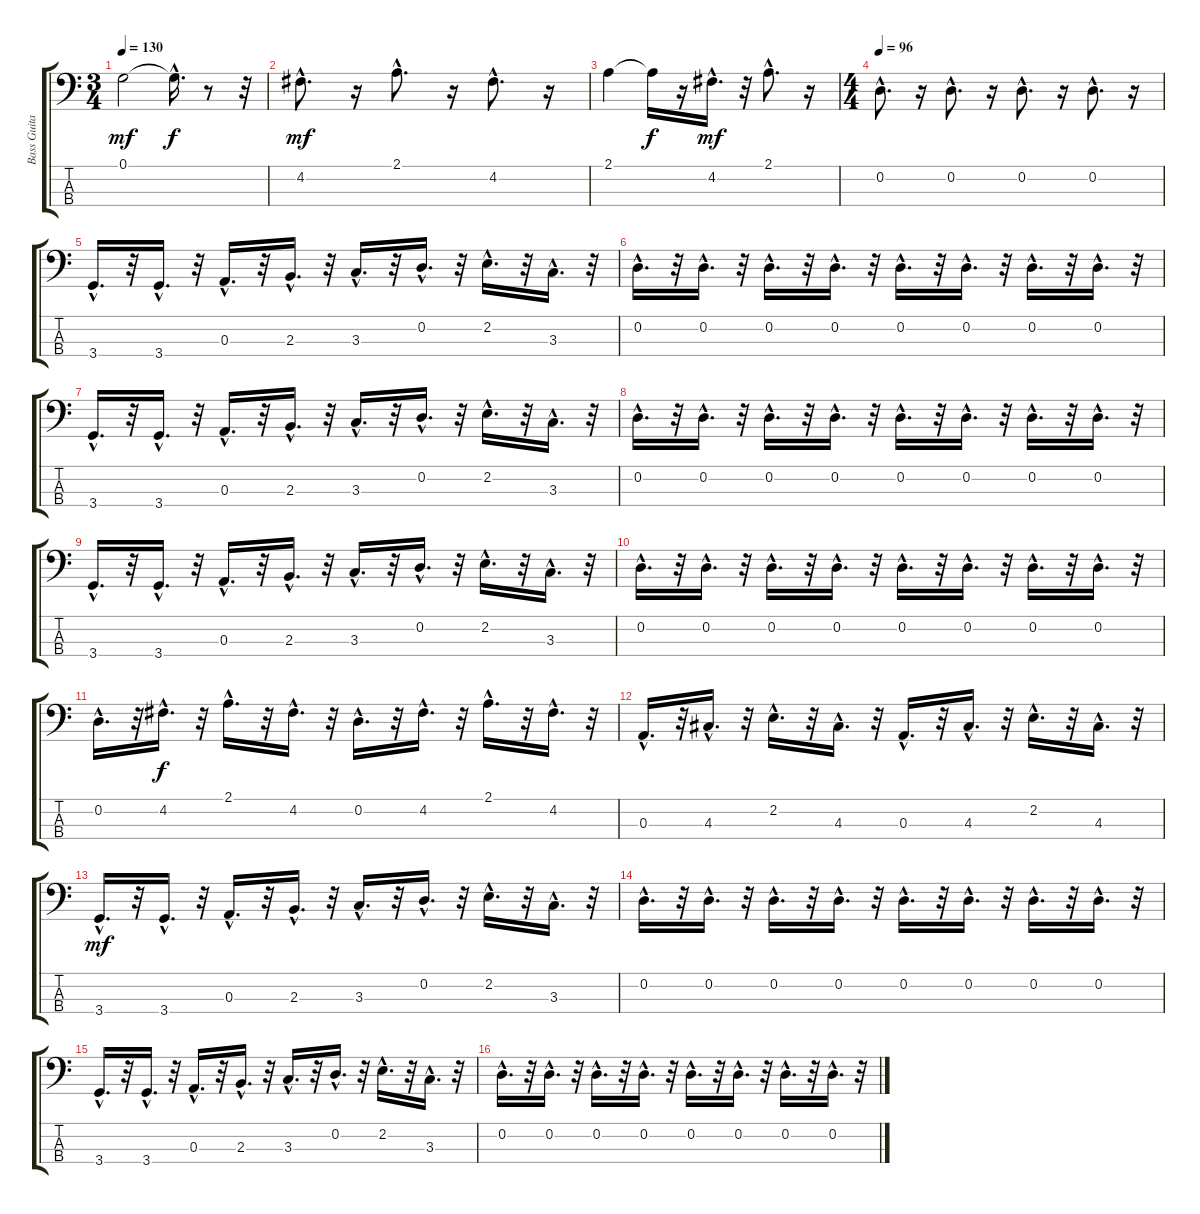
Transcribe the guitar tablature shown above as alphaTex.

\track ("Bass Guitar (P36)" "Bass Guita") {instrument fretlessbass}
\staff {score tabs}
\tuning (G2 D2 A1 E1) {hide}
\ts (3 4)
\tempo 130
\clef f4
\ks c
0.1.2{dy mf} 0.1{hac t}.16{d dy f} r.8 r.32 |
4.2{hac}.8{d dy mf} r.16 2.1{hac}.8{d} r.16 4.2{hac}.8{d} r.16 |
2.1.4 2.1{t}.16{dy f} r.16 4.2{hac}.16{d dy mf} r.32 2.1{hac}.8{d} r.16 |
\ts (4 4)
\tempo 96
0.2{hac}.8{d} r.16 0.2{hac}.8{d} r.16 0.2{hac}.8{d} r.16 0.2{hac}.8{d} r.16 |
3.4{hac}.16{d} r.32 3.4{hac}.16{d} r.32 0.3{hac}.16{d} r.32 2.3{hac}.16{d} r.32 3.3{hac}.16{d} r.32 0.2{hac}.16{d} r.32 2.2{hac}.16{d} r.32 3.3{hac}.16{d} r.32 |
0.2{hac}.16{d} r.32 0.2{hac}.16{d} r.32 0.2{hac}.16{d} r.32 0.2{hac}.16{d} r.32 0.2{hac}.16{d} r.32 0.2{hac}.16{d} r.32 0.2{hac}.16{d} r.32 0.2{hac}.16{d} r.32 |
3.4{hac}.16{d} r.32 3.4{hac}.16{d} r.32 0.3{hac}.16{d} r.32 2.3{hac}.16{d} r.32 3.3{hac}.16{d} r.32 0.2{hac}.16{d} r.32 2.2{hac}.16{d} r.32 3.3{hac}.16{d} r.32 |
0.2{hac}.16{d} r.32 0.2{hac}.16{d} r.32 0.2{hac}.16{d} r.32 0.2{hac}.16{d} r.32 0.2{hac}.16{d} r.32 0.2{hac}.16{d} r.32 0.2{hac}.16{d} r.32 0.2{hac}.16{d} r.32 |
3.4{hac}.16{d} r.32 3.4{hac}.16{d} r.32 0.3{hac}.16{d} r.32 2.3{hac}.16{d} r.32 3.3{hac}.16{d} r.32 0.2{hac}.16{d} r.32 2.2{hac}.16{d} r.32 3.3{hac}.16{d} r.32 |
0.2{hac}.16{d} r.32 0.2{hac}.16{d} r.32 0.2{hac}.16{d} r.32 0.2{hac}.16{d} r.32 0.2{hac}.16{d} r.32 0.2{hac}.16{d} r.32 0.2{hac}.16{d} r.32 0.2{hac}.16{d} r.32 |
0.2{hac}.16{d} r.32 4.2{hac}.16{d dy f} r.32 2.1{hac}.16{d} r.32 4.2{hac}.16{d} r.32 0.2{hac}.16{d} r.32 4.2{hac}.16{d} r.32 2.1{hac}.16{d} r.32 4.2{hac}.16{d} r.32 |
0.3{hac}.16{d} r.32 4.3{hac}.16{d} r.32 2.2{hac}.16{d} r.32 4.3{hac}.16{d} r.32 0.3{hac}.16{d} r.32 4.3{hac}.16{d} r.32 2.2{hac}.16{d} r.32 4.3{hac}.16{d} r.32 |
3.4{hac}.16{d dy mf} r.32 3.4{hac}.16{d} r.32 0.3{hac}.16{d} r.32 2.3{hac}.16{d} r.32 3.3{hac}.16{d} r.32 0.2{hac}.16{d} r.32 2.2{hac}.16{d} r.32 3.3{hac}.16{d} r.32 |
0.2{hac}.16{d} r.32 0.2{hac}.16{d} r.32 0.2{hac}.16{d} r.32 0.2{hac}.16{d} r.32 0.2{hac}.16{d} r.32 0.2{hac}.16{d} r.32 0.2{hac}.16{d} r.32 0.2{hac}.16{d} r.32 |
3.4{hac}.16{d} r.32 3.4{hac}.16{d} r.32 0.3{hac}.16{d} r.32 2.3{hac}.16{d} r.32 3.3{hac}.16{d} r.32 0.2{hac}.16{d} r.32 2.2{hac}.16{d} r.32 3.3{hac}.16{d} r.32 |
0.2{hac}.16{d} r.32 0.2{hac}.16{d} r.32 0.2{hac}.16{d} r.32 0.2{hac}.16{d} r.32 0.2{hac}.16{d} r.32 0.2{hac}.16{d} r.32 0.2{hac}.16{d} r.32 0.2{hac}.16{d} r.32
